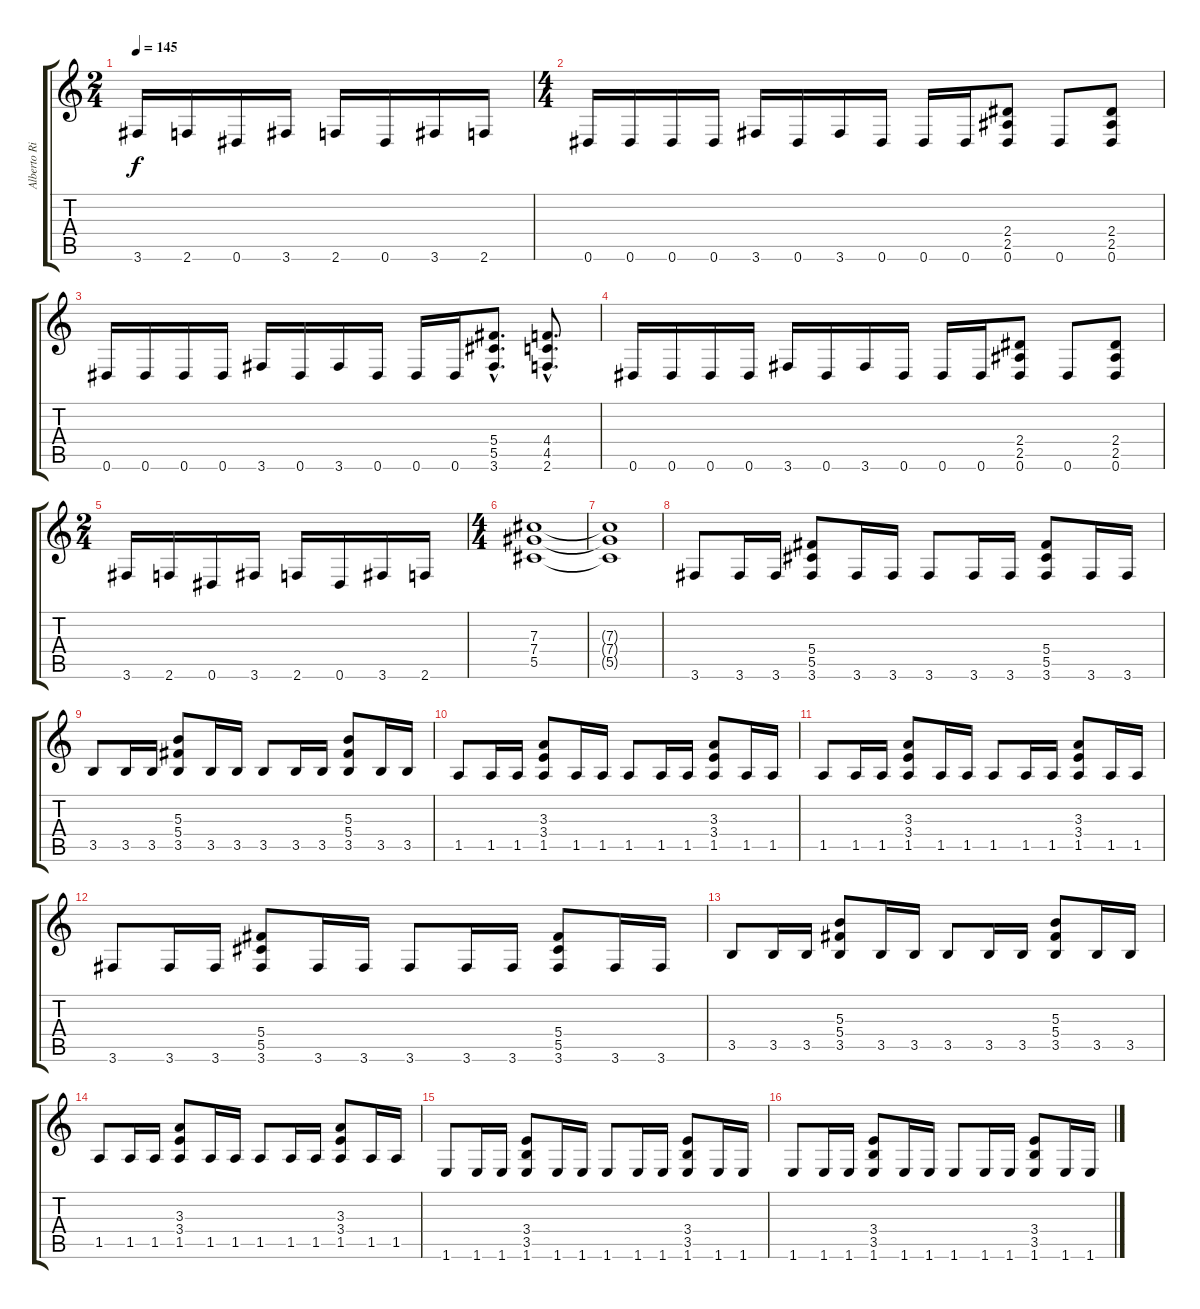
\track ("Alberto Rionda" "Alberto Ri") {instrument distortionguitar}
\staff {score tabs}
\tuning (Eb4 Bb3 Gb3 Db3 Ab2 Eb2) {hide}
\ts (2 4)
\tempo 145
\clef g2
\ks c
3.6.16{dy f} 2.6.16 0.6.16 3.6.16 2.6.16 0.6.16 3.6.16 2.6.16 |
\ts (4 4)
0.6.16 0.6.16 0.6.16 0.6.16 3.6.16 0.6.16 3.6.16 0.6.16 0.6.16 0.6.16 (2.4 2.5 0.6).8 0.6.8 (2.4 2.5 0.6).8 |
0.6.16 0.6.16 0.6.16 0.6.16 3.6.16 0.6.16 3.6.16 0.6.16 0.6.16 0.6.16 (5.4{hac} 5.5{hac} 3.6{hac}).8{d} (4.4{hac} 4.5{hac} 2.6{hac}).8{d} |
0.6.16 0.6.16 0.6.16 0.6.16 3.6.16 0.6.16 3.6.16 0.6.16 0.6.16 0.6.16 (2.4 2.5 0.6).8 0.6.8 (2.4 2.5 0.6).8 |
\ts (2 4)
3.6.16 2.6.16 0.6.16 3.6.16 2.6.16 0.6.16 3.6.16 2.6.16 |
\ts (4 4)
(7.3 7.4 5.5).1 |
(7.3{t} 7.4{t} 5.5{t}).1 |
3.6.8 3.6.16 3.6.16 (5.4 5.5 3.6).8 3.6.16 3.6.16 3.6.8 3.6.16 3.6.16 (5.4 5.5 3.6).8 3.6.16 3.6.16 |
3.5.8 3.5.16 3.5.16 (5.3 5.4 3.5).8 3.5.16 3.5.16 3.5.8 3.5.16 3.5.16 (5.3 5.4 3.5).8 3.5.16 3.5.16 |
1.5.8 1.5.16 1.5.16 (3.3 3.4 1.5).8 1.5.16 1.5.16 1.5.8 1.5.16 1.5.16 (3.3 3.4 1.5).8 1.5.16 1.5.16 |
1.5.8 1.5.16 1.5.16 (3.3 3.4 1.5).8 1.5.16 1.5.16 1.5.8 1.5.16 1.5.16 (3.3 3.4 1.5).8 1.5.16 1.5.16 |
3.6.8 3.6.16 3.6.16 (5.4 5.5 3.6).8 3.6.16 3.6.16 3.6.8 3.6.16 3.6.16 (5.4 5.5 3.6).8 3.6.16 3.6.16 |
3.5.8 3.5.16 3.5.16 (5.3 5.4 3.5).8 3.5.16 3.5.16 3.5.8 3.5.16 3.5.16 (5.3 5.4 3.5).8 3.5.16 3.5.16 |
1.5.8 1.5.16 1.5.16 (3.3 3.4 1.5).8 1.5.16 1.5.16 1.5.8 1.5.16 1.5.16 (3.3 3.4 1.5).8 1.5.16 1.5.16 |
1.6.8 1.6.16 1.6.16 (3.4 3.5 1.6).8 1.6.16 1.6.16 1.6.8 1.6.16 1.6.16 (3.4 3.5 1.6).8 1.6.16 1.6.16 |
1.6.8 1.6.16 1.6.16 (3.4 3.5 1.6).8 1.6.16 1.6.16 1.6.8 1.6.16 1.6.16 (3.4 3.5 1.6).8 1.6.16 1.6.16
